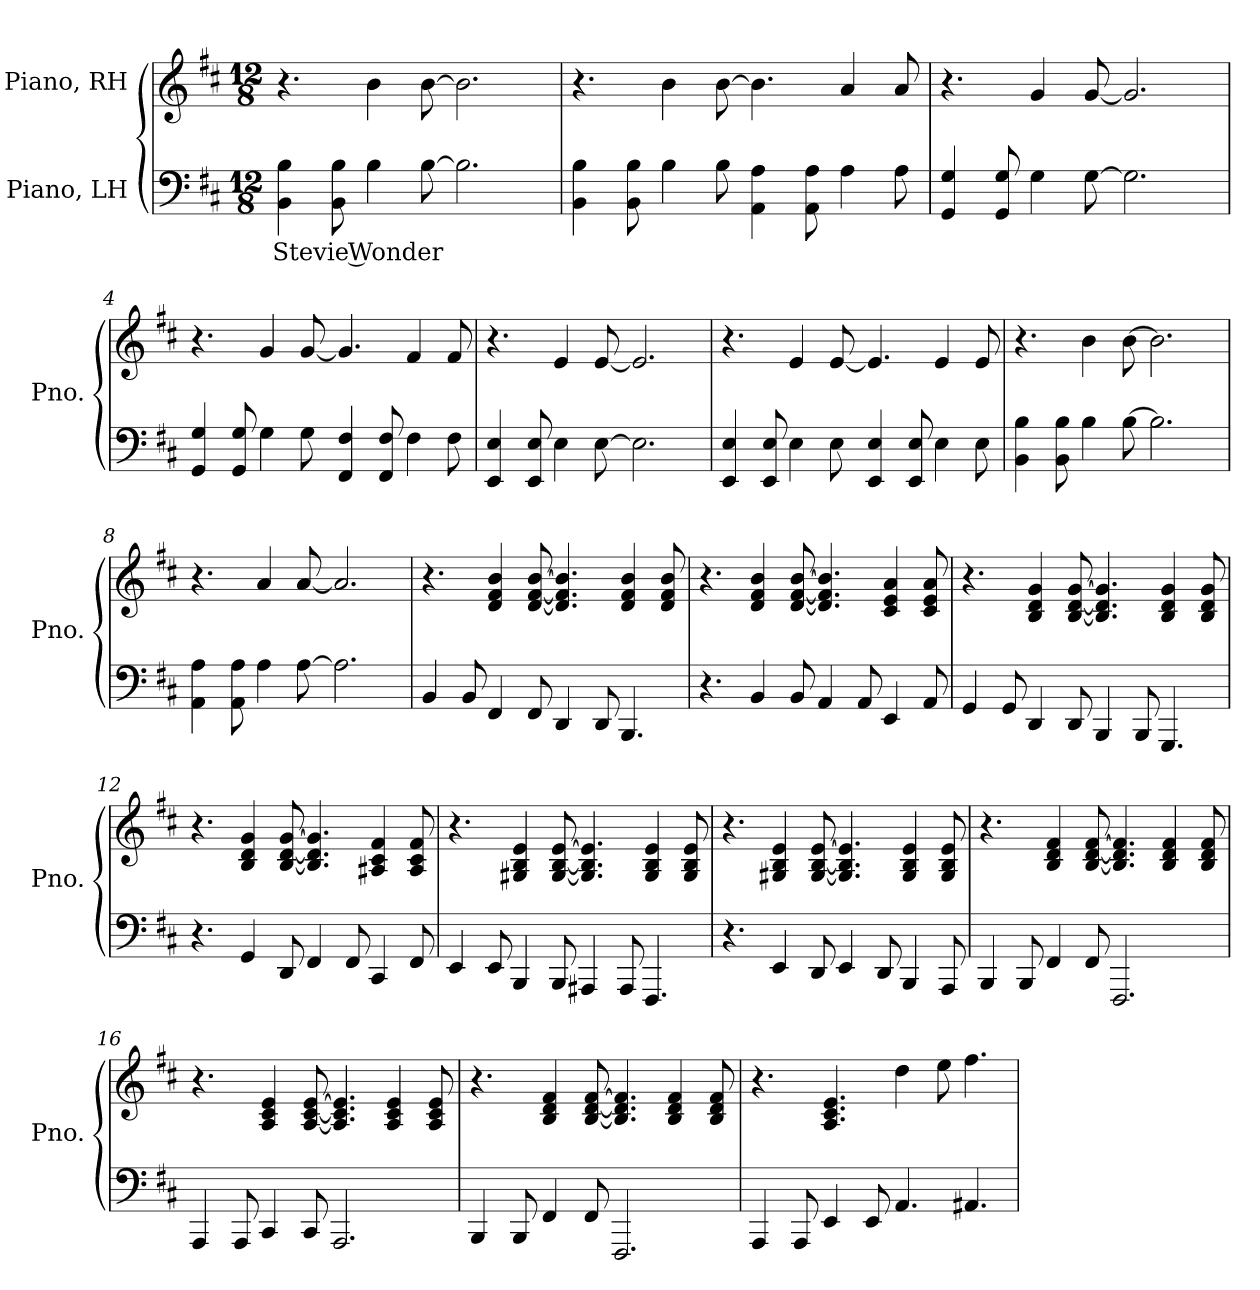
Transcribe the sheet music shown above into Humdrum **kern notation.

**kern	**text	**kern
*part2	*part2	*part1
*staff2	*staff2	*staff1
*I"Piano, LH	*	*I"Piano, RH
*I'Pno.	*	*I'Pno.
*clefF4	*	*clefG2
*k[f#c#]	*	*k[f#c#]
*M12/8	*	*M12/8
*MM160	*	*MM160
=1	=1	=1
!	!LO:LY:b	!
4BB\ 4B\	Stevie Wonder	4.r
8BB\ 8B\	.	.
4B\	.	4b\
[8B\	.	[8b\
2.B\]	.	2.b\]
=2	=2	=2
4BB\ 4B\	.	4.r
8BB\ 8B\	.	.
4B\	.	4b\
8B\	.	[8b\
4AA\ 4A\	.	4.b\]
8AA\ 8A\	.	.
4A\	.	4a/
8A\	.	8a/
=3	=3	=3
4GG/ 4G/	.	4.r
8GG/ 8G/	.	.
4G\	.	4g/
[8G\	.	[8g/
2.G\]	.	2.g/]
!!LO:LB:g=z
=4	=4	=4
4GG/ 4G/	.	4.r
8GG/ 8G/	.	.
4G\	.	4g/
8G\	.	[8g/
4FF#/ 4F#/	.	4.g/]
8FF#/ 8F#/	.	.
4F#\	.	4f#/
8F#\	.	8f#/
=5	=5	=5
4EE/ 4E/	.	4.r
8EE/ 8E/	.	.
4E\	.	4e/
[8E\	.	[8e/
2.E\]	.	2.e/]
=6	=6	=6
4EE/ 4E/	.	4.r
8EE/ 8E/	.	.
4E\	.	4e/
8E\	.	[8e/
4EE/ 4E/	.	4.e/]
8EE/ 8E/	.	.
4E\	.	4e/
8E\	.	8e/
=7	=7	=7
4BB\ 4B\	.	4.r
8BB\ 8B\	.	.
4B\	.	4b\
[8B\	.	[8b\
2.B\]	.	2.b\]
=8	=8	=8
4AA\ 4A\	.	4.r
8AA\ 8A\	.	.
4A\	.	4a/
[8A\	.	[8a/
2.A\]	.	2.a/]
!!LO:LB:g=z
=9	=9	=9
4BB/	.	4.r
8BB/	.	.
4FF#/	.	4d/ 4f#/ 4b/
8FF#/	.	[8d/ [8f#/ [8b/
4DD/	.	4.d/] 4.f#/] 4.b/]
8DD/	.	.
4.BBB/	.	4d/ 4f#/ 4b/
.	.	8d/ 8f#/ 8b/
=10	=10	=10
4.r	.	4.r
4BB/	.	4d/ 4f#/ 4b/
8BB/	.	[8d/ [8f#/ [8b/
4AA/	.	4.d/] 4.f#/] 4.b/]
8AA/	.	.
4EE/	.	4c#/ 4e/ 4a/
8AA/	.	8c#/ 8e/ 8a/
=11	=11	=11
4GG/	.	4.r
8GG/	.	.
4DD/	.	4B/ 4d/ 4g/
8DD/	.	[8B/ [8d/ [8g/
4BBB/	.	4.B/] 4.d/] 4.g/]
8BBB/	.	.
4.GGG/	.	4B/ 4d/ 4g/
.	.	8B/ 8d/ 8g/
!!LO:LB:g=z
=12	=12	=12
4.r	.	4.r
4GG/	.	4B/ 4d/ 4g/
8DD/	.	[8B/ [8d/ [8g/
4FF#/	.	4.B/] 4.d/] 4.g/]
8FF#/	.	.
4CC#/	.	4A#X/ 4c#/ 4f#/
8FF#/	.	8A#/ 8c#/ 8f#/
=13	=13	=13
4EE/	.	4.r
8EE/	.	.
4BBB/	.	4G#X/ 4B/ 4e/
8BBB/	.	[8G#/ [8B/ [8e/
4AAA#X/	.	4.G#/] 4.B/] 4.e/]
8AAA#/	.	.
4.FFF#/	.	4G#/ 4B/ 4e/
.	.	8G#/ 8B/ 8e/
=14	=14	=14
4.r	.	4.r
4EE/	.	4G#X/ 4B/ 4e/
8DD/	.	[8G#/ [8B/ [8e/
4EE/	.	4.G#/] 4.B/] 4.e/]
8DD/	.	.
4BBB/	.	4G#/ 4B/ 4e/
8AAA/	.	8G#/ 8B/ 8e/
!!LO:LB:g=z
=15	=15	=15
4BBB/	.	4.r
8BBB/	.	.
4FF#/	.	4B/ 4d/ 4f#/
8FF#/	.	[8B/ [8d/ [8f#/
2.FFF#/	.	4.B/] 4.d/] 4.f#/]
.	.	4B/ 4d/ 4f#/
.	.	8B/ 8d/ 8f#/
=16	=16	=16
4AAA/	.	4.r
8AAA/	.	.
4CC#/	.	4A/ 4c#/ 4e/
8CC#/	.	[8A/ [8c#/ [8e/
2.AAA/	.	4.A/] 4.c#/] 4.e/]
.	.	4A/ 4c#/ 4e/
.	.	8A/ 8c#/ 8e/
=17	=17	=17
4BBB/	.	4.r
8BBB/	.	.
4FF#/	.	4B/ 4d/ 4f#/
8FF#/	.	[8B/ [8d/ [8f#/
2.FFF#/	.	4.B/] 4.d/] 4.f#/]
.	.	4B/ 4d/ 4f#/
.	.	8B/ 8d/ 8f#/
!!LO:LB:g=z
=18	=18	=18
4AAA/	.	4.r
8AAA/	.	.
4EE/	.	4.A/ 4.c#/ 4.e/
8EE/	.	.
4.AA/	.	4dd\
.	.	8ee\
4.AA#X/	.	4.ff#\
=	=	=
*-	*-	*-
